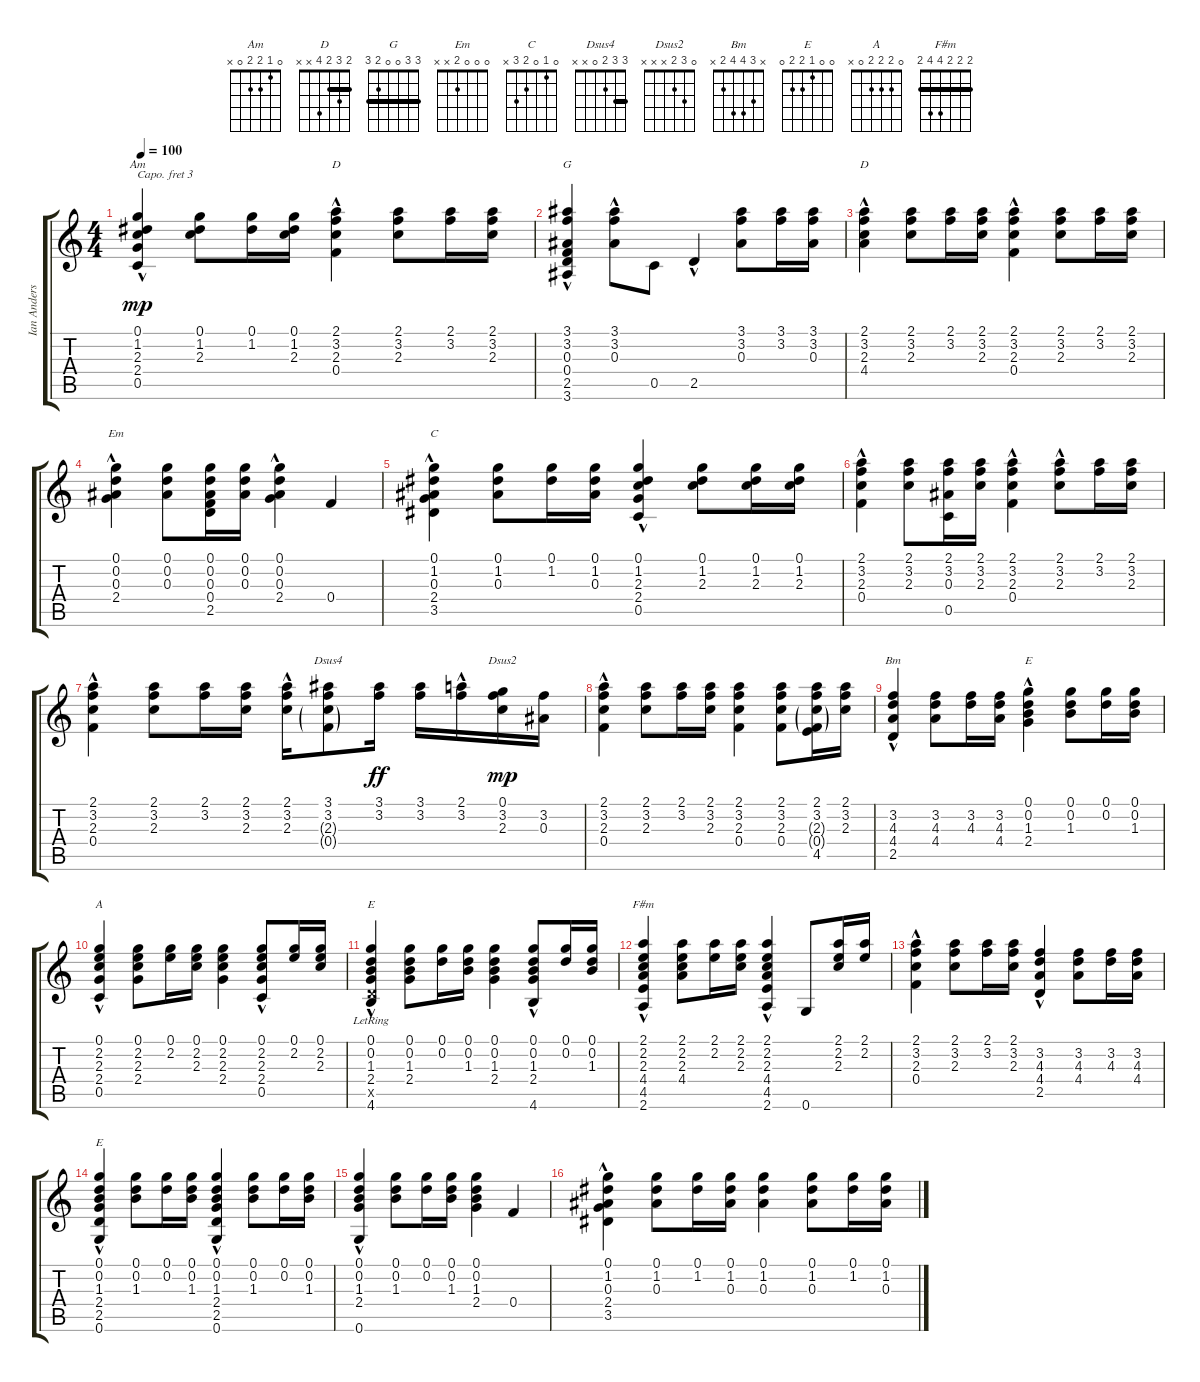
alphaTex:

\track ("Ian Anderson - acoustic guitar/countdown" "Ian Anders") {instrument acousticguitarsteel}
\staff {score tabs}
\capo 3
\tuning (E4 B3 G3 D3 A2 E2) {hide}
\chord ("Am" 0 1 2 2 0 x)
\chord ("D" 2 3 2 0 x x) {barre 2}
\chord ("G" 3 3 0 0 2 3) {barre 3}
\chord ("D" 2 3 2 4 x x) {barre 2}
\chord ("Em" 0 0 0 2 x x)
\chord ("C" 0 1 0 2 3 x)
\chord ("Dsus4" 3 3 2 0 x x) {barre 3}
\chord ("Dsus2" 0 3 2 x x x)
\chord ("Bm" x 3 4 4 2 x)
\chord ("E" 0 0 1 2 x x)
\chord ("A" 0 2 2 2 0 x)
\chord ("E" 0 0 1 2 x 4)
\chord ("F#m" 2 2 2 4 4 2) {barre 2}
\chord ("E" 0 0 1 2 2 0)
\ts (4 4)
\tempo 100
\clef g2
\ks c
(0.1{hac} 1.2{hac} 2.3{hac} 2.4{hac} 0.5{hac}).4{ch "Am" dy mp} (0.1 1.2 2.3).8 (0.1 1.2).16 (0.1 1.2 2.3).16 (2.1{hac} 3.2{hac} 2.3{hac} 0.4{hac}).4{ch "D"} (2.1 3.2 2.3).8 (2.1 3.2).16 (2.1 3.2 2.3).16 |
(3.1{hac} 3.2{hac} 0.3{hac} 0.4{hac} 2.5 3.6).4{ch "G"} (3.1{hac} 3.2{hac} 0.3{hac}).8 0.5.8 2.5{hac}.4 (3.1 3.2 0.3).8 (3.1 3.2).16 (3.1 3.2 0.3).16 |
(2.1{hac} 3.2{hac} 2.3{hac} 4.4{hac}).4{ch "D"} (2.1 3.2 2.3).8 (2.1 3.2).16 (2.1 3.2 2.3).16 (2.1{hac} 3.2{hac} 2.3{hac} 0.4{hac}).4 (2.1 3.2 2.3).8 (2.1 3.2).16 (2.1 3.2 2.3).16 |
(0.1{hac} 0.2{hac} 0.3 2.4{hac}).4{ch "Em"} (0.1 0.2 0.3).8 (0.1 0.2 0.3 0.4 2.5).16 (0.1 0.2 0.3).16 (0.1{hac} 0.2{hac} 0.3{hac} 2.4{hac}).4 0.4.4 |
(0.1{hac} 1.2{hac} 0.3{hac} 2.4 3.5{hac}).4{ch "C"} (0.1 1.2 0.3).8 (0.1 1.2).16 (0.1 1.2 0.3).16 (0.1{hac} 1.2{hac} 2.3{hac} 2.4{hac} 0.5{hac}).4 (0.1 1.2 2.3).8 (0.1 1.2 2.3).16 (0.1 1.2 2.3).16 |
(2.1{hac} 3.2{hac} 2.3{hac} 0.4).4 (2.1 3.2 2.3).8 (2.1 3.2 0.3 0.5).16 (2.1 3.2 2.3).16 (2.1{hac} 3.2{hac} 2.3 0.4{hac}).4 (2.1 3.2 2.3{hac}).8 (2.1 3.2).16 (2.1 3.2 2.3).16 |
(2.1{hac} 3.2{hac} 2.3{hac} 0.4{hac}).4 (2.1 3.2 2.3).8 (2.1 3.2).16 (2.1 3.2 2.3).16 (2.1 3.2{hac} 2.3).16 (3.1 3.2 2.3{g} 0.4{g}).8{ch "Dsus4"} (3.1 3.2).16{dy ff} (3.1 3.2).16 (2.1{hac} 3.2).16 (0.1 3.2 2.3).16{ch "Dsus2" dy mp} (3.2 0.3).16 |
(2.1{hac} 3.2{hac} 2.3{hac} 0.4{hac}).4 (2.1 3.2 2.3).8 (2.1 3.2).16 (2.1 3.2 2.3).16 (2.1 3.2 2.3 0.4).4 (2.1 3.2 2.3 0.4).8 (2.1 3.2 2.3{g} 0.4{g} 4.5).16 (2.1 3.2 2.3).16 |
(3.2 4.3{hac} 4.4{hac} 2.5{hac}).4{ch "Bm"} (3.2 4.3 4.4).8 (3.2 4.3).16 (3.2 4.3 4.4).16 (0.1{hac} 0.2{hac} 1.3{hac} 2.4{hac}).4{ch "E"} (0.1 0.2 1.3).8 (0.1 0.2).16 (0.1 0.2 1.3).16 |
(0.1{hac} 2.2{hac} 2.3{hac} 2.4{hac} 0.5).4{ch "A"} (0.1 2.2 2.3 2.4).8 (0.1 2.2).16 (0.1 2.2 2.3).16 (0.1 2.2 2.3 2.4).4 (0.1 2.2 2.3 2.4 0.5{hac}).8 (0.1 2.2).16 (0.1 2.2 2.3).16 |
(0.1{hac} 0.2{hac} 1.3{hac} 2.4{hac} 2.5{x} 4.6{lr}).4{ch "E"} (0.1 0.2 1.3 2.4).8 (0.1 0.2).16 (0.1 0.2 1.3).16 (0.1 0.2 1.3 2.4).4 (0.1 0.2 1.3 2.4 4.6{hac}).8 (0.1 0.2).16 (0.1 0.2 1.3).16 |
(2.1{hac} 2.2{hac} 2.3{hac} 4.4{hac} 4.5 2.6{hac}).4{ch "F#m"} (2.1 2.2 2.3 4.4).8 (2.1 2.2).16 (2.1 2.2 2.3).16 (2.1 2.2 2.3 4.4 4.5 2.6{hac}).4 0.6.8 (2.1 2.2 2.3).16 (2.1 2.2).16 |
(2.1{hac} 3.2{hac} 2.3{hac} 0.4{hac}).4 (2.1 3.2 2.3).8 (2.1 3.2).16 (2.1 3.2 2.3).16 (3.2{hac} 4.3{hac} 4.4{hac} 2.5{hac}).4 (3.2 4.3 4.4).8 (3.2 4.3).16 (3.2 4.3 4.4).16 |
(0.1{hac} 0.2{hac} 1.3{hac} 2.4{hac} 2.5 0.6{hac}).4{ch "E"} (0.1 0.2 1.3).8 (0.1 0.2).16 (0.1 0.2 1.3).16 (0.1{hac} 0.2{hac} 1.3{hac} 2.4 2.5 0.6{hac}).4 (0.1 0.2 1.3).8 (0.1 0.2).16 (0.1 0.2 1.3).16 |
(0.1{hac} 0.2{hac} 1.3{hac} 2.4{hac} 0.6{hac}).4 (0.1 0.2 1.3).8 (0.1 0.2).16 (0.1 0.2 1.3).16 (0.1 0.2 1.3 2.4).4 0.4.4 |
(0.1{hac} 1.2{hac} 0.3{hac} 2.4 3.5{hac}).4 (0.1 1.2 0.3).8 (0.1 1.2).16 (0.1 1.2 0.3).16 (0.1 1.2 0.3).4 (0.1 1.2 0.3).8 (0.1 1.2).16 (0.1 1.2 0.3).16
